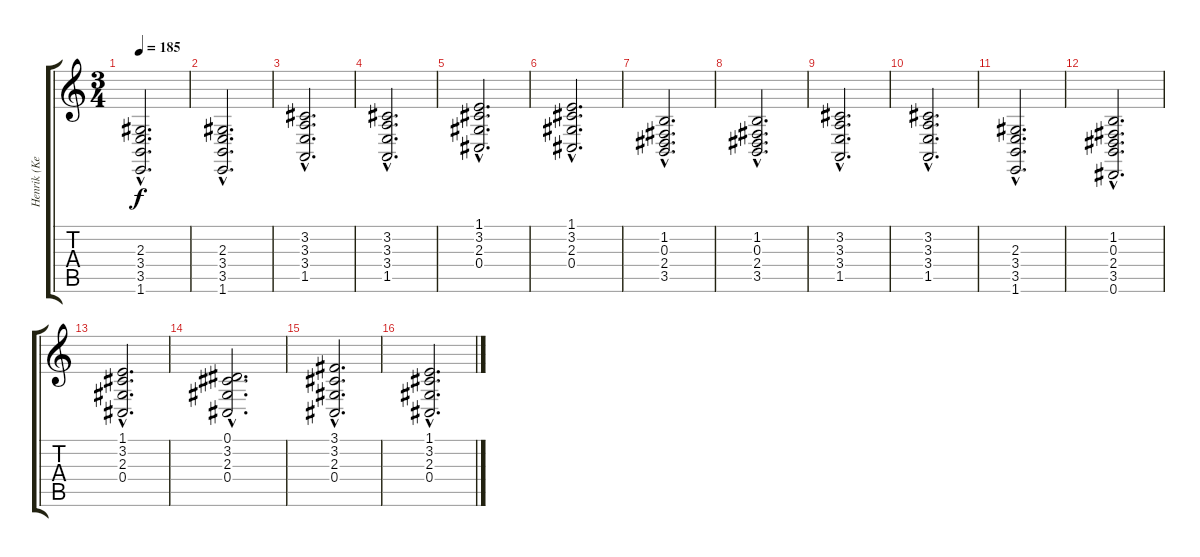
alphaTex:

\track ("Henrik (Keyboard)" "Henrik (Ke") {instrument stringensemble1}
\staff {score tabs}
\tuning (Eb4 Bb3 Gb3 Db3 Ab2 Eb2) {hide}
\ts (3 4)
\tempo 185
\clef g2
\ks c
(2.3{hac} 3.4{hac} 3.5{hac} 1.6{hac}).2{d dy f} |
(2.3{hac} 3.4{hac} 3.5{hac} 1.6{hac}).2{d} |
(3.2{hac} 3.3{hac} 3.4{hac} 1.5{hac}).2{d} |
(3.2{hac} 3.3{hac} 3.4{hac} 1.5{hac}).2{d} |
(1.1{hac} 3.2{hac} 2.3{hac} 0.4{hac}).2{d} |
(1.1{hac} 3.2{hac} 2.3{hac} 0.4{hac}).2{d} |
(1.2{hac} 0.3{hac} 2.4{hac} 3.5{hac}).2{d} |
(1.2{hac} 0.3{hac} 2.4{hac} 3.5{hac}).2{d} |
(3.2{hac} 3.3{hac} 3.4{hac} 1.5{hac}).2{d} |
(3.2{hac} 3.3{hac} 3.4{hac} 1.5{hac}).2{d} |
(2.3{hac} 3.4{hac} 3.5{hac} 1.6{hac}).2{d} |
(1.2{hac} 0.3{hac} 2.4{hac} 3.5{hac} 0.6{hac}).2{d} |
(1.1{hac} 3.2{hac} 2.3{hac} 0.4{hac}).2{d} |
(0.1{hac} 3.2{hac} 2.3{hac} 0.4{hac}).2{d} |
(3.1{hac} 3.2{hac} 2.3{hac} 0.4{hac}).2{d} |
(1.1{hac} 3.2{hac} 2.3{hac} 0.4{hac}).2{d}
